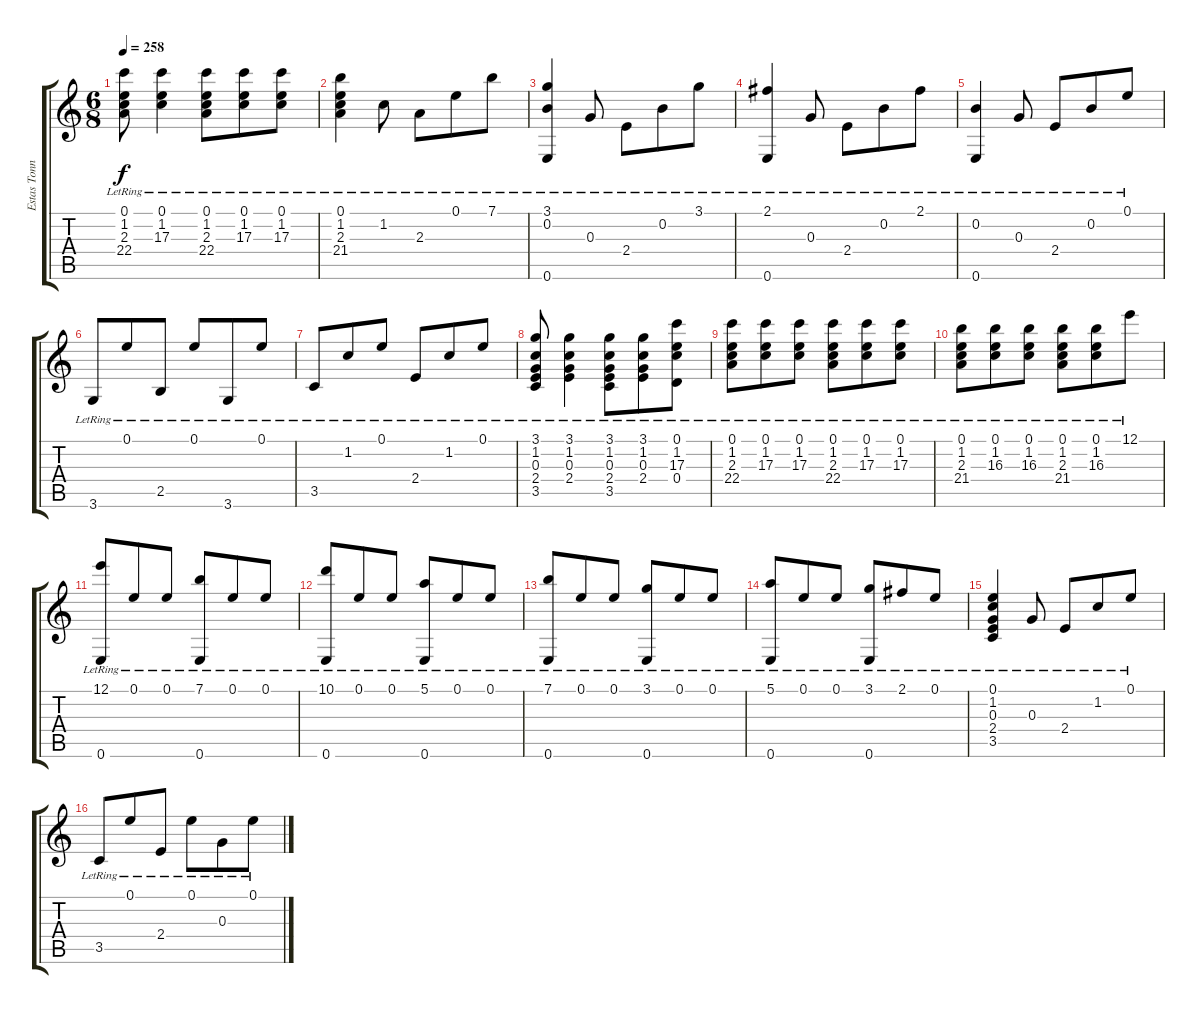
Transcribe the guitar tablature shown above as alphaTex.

\track ("Estas Tonne" "Estas Tonn") {instrument acousticguitarnylon}
\staff {score tabs}
\tuning (E4 B3 G3 D3 A2 E2) {hide}
\ts (6 8)
\tempo 258
\clef g2
\ks c
(0.1{lr} 1.2{lr} 2.3{lr} 22.4{lr}).8{dy f} (0.1{lr} 1.2{lr} 17.3{lr}).4 (0.1{lr} 1.2{lr} 2.3{lr} 22.4{lr}).8 (0.1{lr} 1.2{lr} 17.3{lr}).8 (0.1{lr} 1.2{lr} 17.3{lr}).8 |
(0.1{lr} 1.2{lr} 2.3{lr} 21.4{lr}).4 1.2{lr}.8 2.3{lr}.8 0.1{lr}.8 7.1{lr}.8 |
(3.1{lr} 0.2{lr} 0.6{lr}).4 0.3{lr}.8 2.4{lr}.8 0.2{lr}.8 3.1{lr}.8 |
(2.1{lr} 0.6{lr}).4 0.3{lr}.8 2.4{lr}.8 0.2{lr}.8 2.1{lr}.8 |
(0.2{lr} 0.6{lr}).4 0.3{lr}.8 2.4{lr}.8 0.2{lr}.8 0.1{lr}.8 |
3.6{lr}.8 0.1{lr}.8 2.5{lr}.8 0.1{lr}.8 3.6{lr}.8 0.1{lr}.8 |
3.5{lr}.8 1.2{lr}.8 0.1{lr}.8 2.4{lr}.8 1.2{lr}.8 0.1{lr}.8 |
(3.1{lr} 1.2{lr} 0.3{lr} 2.4{lr} 3.5{lr}).8 (3.1{lr} 1.2{lr} 0.3{lr} 2.4{lr}).4 (3.1{lr} 1.2{lr} 0.3{lr} 2.4{lr} 3.5{lr}).8 (3.1{lr} 1.2{lr} 0.3{lr} 2.4{lr}).8 (0.1{lr} 1.2{lr} 17.3{lr} 0.4{lr}).8 |
(0.1{lr} 1.2{lr} 2.3{lr} 22.4{lr}).8 (0.1{lr} 1.2{lr} 17.3{lr}).8 (0.1{lr} 1.2{lr} 17.3{lr}).8 (0.1{lr} 1.2{lr} 2.3{lr} 22.4{lr}).8 (0.1{lr} 1.2{lr} 17.3{lr}).8 (0.1{lr} 1.2{lr} 17.3{lr}).8 |
(0.1{lr} 1.2{lr} 2.3{lr} 21.4{lr}).8 (0.1{lr} 1.2{lr} 16.3{lr}).8 (0.1{lr} 1.2{lr} 16.3{lr}).8 (0.1{lr} 1.2{lr} 2.3{lr} 21.4{lr}).8 (0.1{lr} 1.2{lr} 16.3{lr}).8 12.1{lr}.8 |
(12.1{lr} 0.6{lr}).8 0.1{lr}.8 0.1{lr}.8 (7.1{lr} 0.6{lr}).8 0.1{lr}.8 0.1{lr}.8 |
(10.1{lr} 0.6{lr}).8 0.1{lr}.8 0.1{lr}.8 (5.1{lr} 0.6{lr}).8 0.1{lr}.8 0.1{lr}.8 |
(7.1{lr} 0.6{lr}).8 0.1{lr}.8 0.1{lr}.8 (3.1{lr} 0.6{lr}).8 0.1{lr}.8 0.1{lr}.8 |
(5.1{lr} 0.6{lr}).8 0.1{lr}.8 0.1{lr}.8 (3.1{lr} 0.6{lr}).8 2.1{lr}.8 0.1{lr}.8 |
(0.1{lr} 1.2{lr} 0.3{lr} 2.4{lr} 3.5{lr}).4 0.3{lr}.8 2.4{lr}.8 1.2{lr}.8 0.1{lr}.8 |
3.5{lr}.8 0.1{lr}.8 2.4{lr}.8 0.1{lr}.8 0.3{lr}.8 0.1{lr}.8
